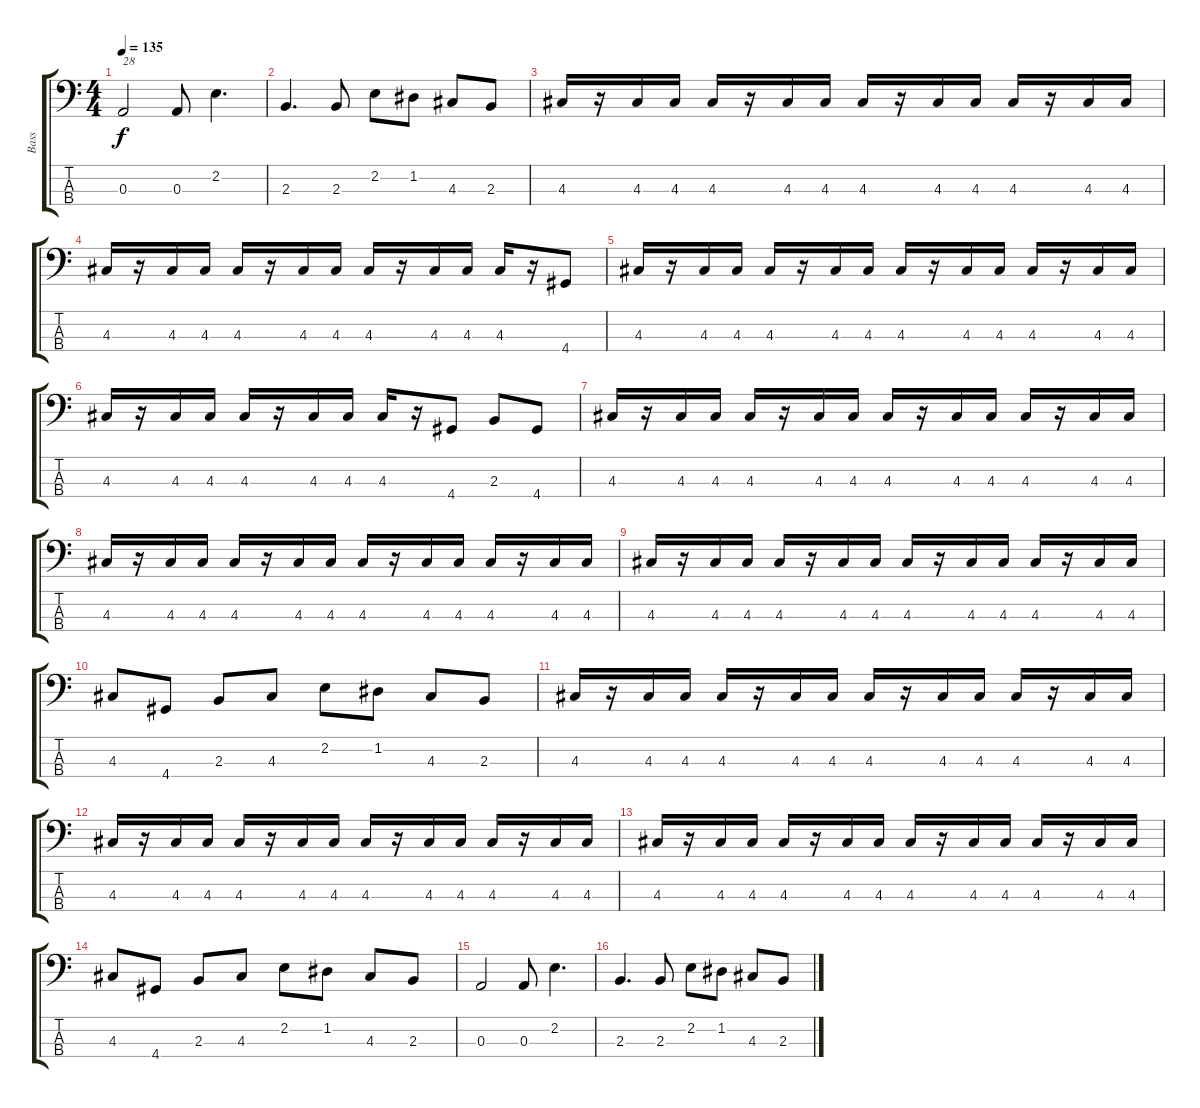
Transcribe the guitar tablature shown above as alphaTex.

\track ("Bass" "Bass") {instrument electricbassfinger}
\staff {score tabs}
\tuning (G2 D2 A1 E1) {hide}
\ts (4 4)
\tempo 135
\clef f4
\ks c
0.3.2{txt "28" dy f} 0.3.8 2.2.4{d} |
2.3.4{d} 2.3.8 2.2.8 1.2.8 4.3.8 2.3.8 |
4.3.16 r.16 4.3.16 4.3.16 4.3.16 r.16 4.3.16 4.3.16 4.3.16 r.16 4.3.16 4.3.16 4.3.16 r.16 4.3.16 4.3.16 |
4.3.16 r.16 4.3.16 4.3.16 4.3.16 r.16 4.3.16 4.3.16 4.3.16 r.16 4.3.16 4.3.16 4.3.16 r.16 4.4.8 |
4.3.16 r.16 4.3.16 4.3.16 4.3.16 r.16 4.3.16 4.3.16 4.3.16 r.16 4.3.16 4.3.16 4.3.16 r.16 4.3.16 4.3.16 |
4.3.16 r.16 4.3.16 4.3.16 4.3.16 r.16 4.3.16 4.3.16 4.3.16 r.16 4.4.8 2.3.8 4.4.8 |
4.3.16 r.16 4.3.16 4.3.16 4.3.16 r.16 4.3.16 4.3.16 4.3.16 r.16 4.3.16 4.3.16 4.3.16 r.16 4.3.16 4.3.16 |
4.3.16 r.16 4.3.16 4.3.16 4.3.16 r.16 4.3.16 4.3.16 4.3.16 r.16 4.3.16 4.3.16 4.3.16 r.16 4.3.16 4.3.16 |
4.3.16 r.16 4.3.16 4.3.16 4.3.16 r.16 4.3.16 4.3.16 4.3.16 r.16 4.3.16 4.3.16 4.3.16 r.16 4.3.16 4.3.16 |
4.3.8 4.4.8 2.3.8 4.3.8 2.2.8 1.2.8 4.3.8 2.3.8 |
4.3.16 r.16 4.3.16 4.3.16 4.3.16 r.16 4.3.16 4.3.16 4.3.16 r.16 4.3.16 4.3.16 4.3.16 r.16 4.3.16 4.3.16 |
4.3.16 r.16 4.3.16 4.3.16 4.3.16 r.16 4.3.16 4.3.16 4.3.16 r.16 4.3.16 4.3.16 4.3.16 r.16 4.3.16 4.3.16 |
4.3.16 r.16 4.3.16 4.3.16 4.3.16 r.16 4.3.16 4.3.16 4.3.16 r.16 4.3.16 4.3.16 4.3.16 r.16 4.3.16 4.3.16 |
4.3.8 4.4.8 2.3.8 4.3.8 2.2.8 1.2.8 4.3.8 2.3.8 |
0.3.2 0.3.8 2.2.4{d} |
2.3.4{d} 2.3.8 2.2.8 1.2.8 4.3.8 2.3.8
